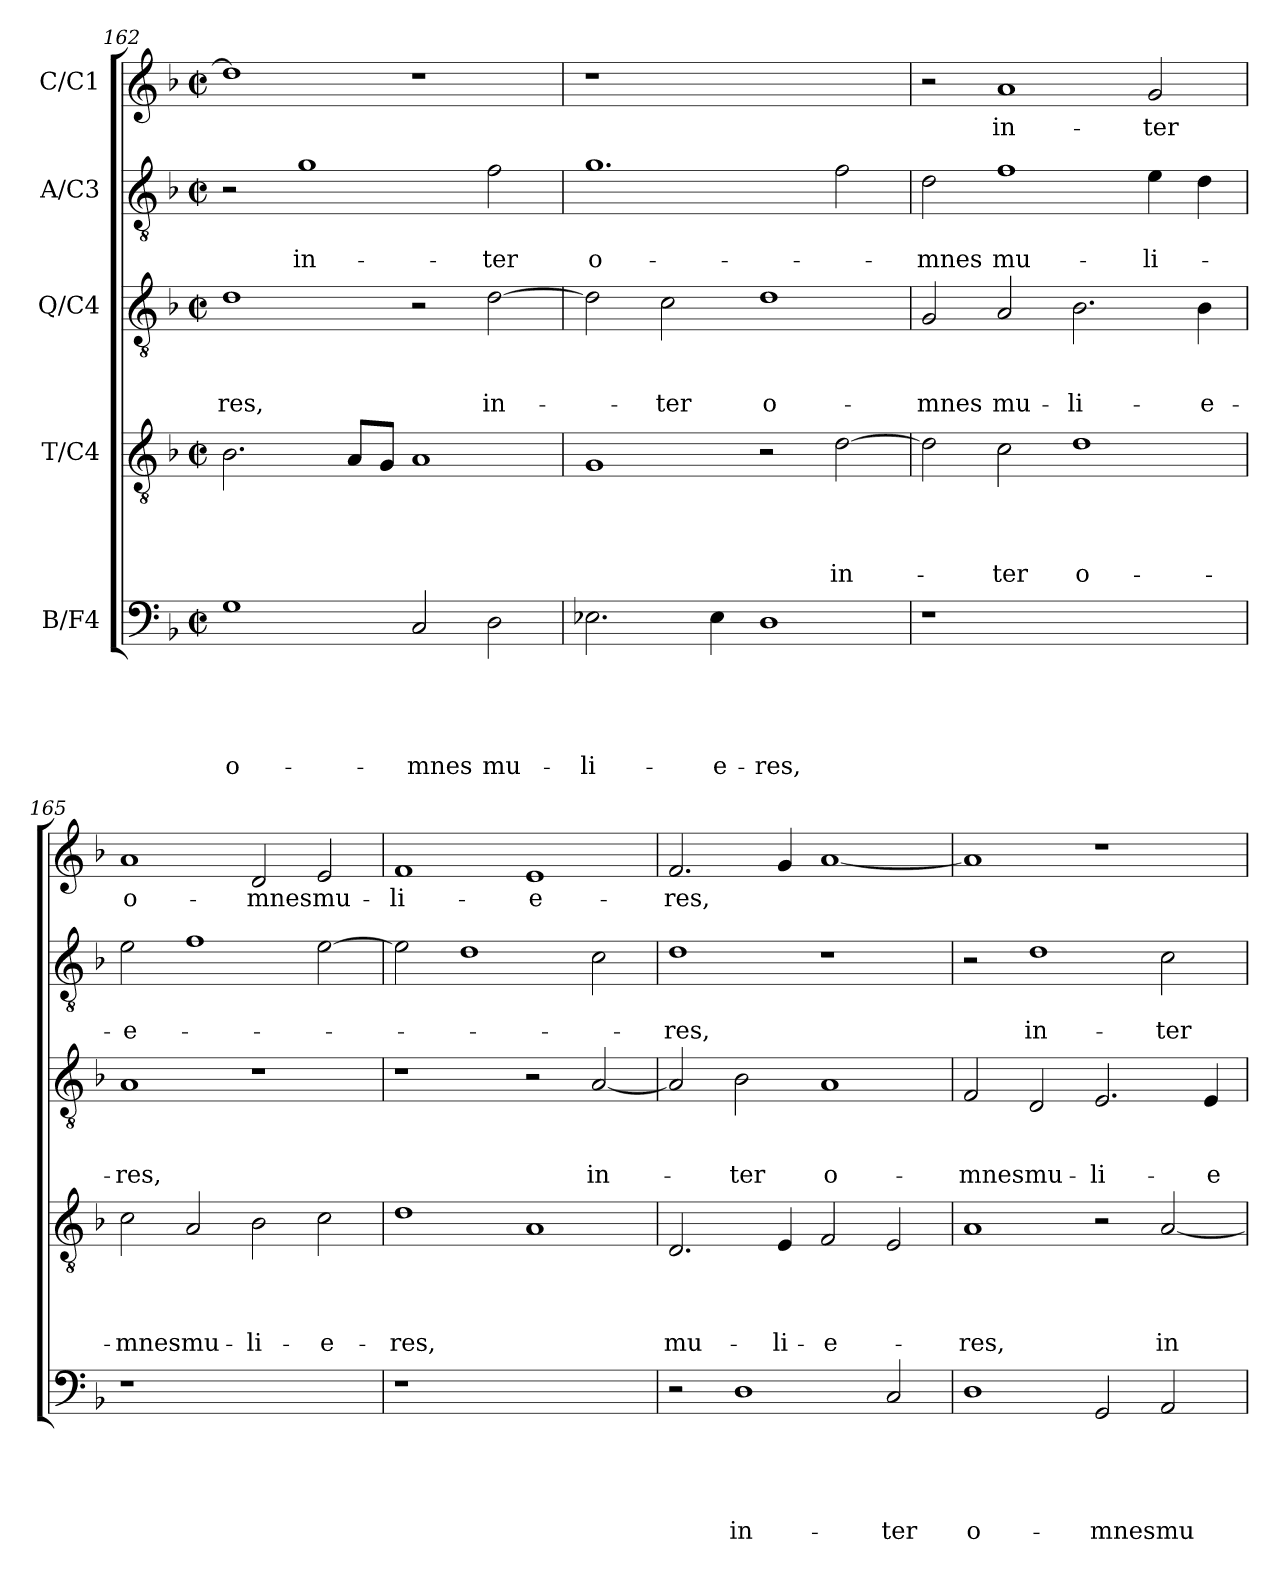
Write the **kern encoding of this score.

**kern	**text	**text	**text	**text	**text	**kern	**text	**text	**text	**text	**kern	**text	**text	**text	**kern	**text	**text	**kern	**text
*part5	*part5	*part5	*part5	*part5	*part5	*part4	*part4	*part4	*part4	*part4	*part3	*part3	*part3	*part3	*part2	*part2	*part2	*part1	*part1
*staff5	*staff5	*staff5	*staff5	*staff5	*staff5	*staff4	*staff4	*staff4	*staff4	*staff4	*staff3	*staff3	*staff3	*staff3	*staff2	*staff2	*staff2	*staff1	*staff1
*I"B/F4	*	*	*	*	*	*I"T/C4	*	*	*	*	*I"Q/C4	*	*	*	*I"A/C3	*	*	*I"C/C1	*
*clefF4	*	*	*	*	*	*clefGv2	*	*	*	*	*clefGv2	*	*	*	*clefGv2	*	*	*clefG2	*
*k[b-]	*	*	*	*	*	*k[b-]	*	*	*	*	*k[b-]	*	*	*	*k[b-]	*	*	*k[b-]	*
*F:	*	*	*	*	*	*F:	*	*	*	*	*F:	*	*	*	*F:	*	*	*F:	*
*M2/2	*	*	*	*	*	*M2/2	*	*	*	*	*M2/2	*	*	*	*M2/2	*	*	*M2/2	*
*met(c|)	*	*	*	*	*	*met(c|)	*	*	*	*	*met(c|)	*	*	*	*met(c|)	*	*	*met(c|)	*
=162	=162	=162	=162	=162	=162	=162	=162	=162	=162	=162	=162	=162	=162	=162	=162	=162	=162	=162	=162
!	!	!	!	!	!LO:LY:b	!	!	!	!	!	!	!	!	!LO:LY:b	!	!	!	!	!
1G	.	.	.	.	o-	2.B-\	.	.	.	.	1d	.	.	-res,	2r	.	.	1dd]	.
!	!	!	!	!	!	!	!	!	!	!	!	!	!	!	!	!	!LO:LY:b	!	!
.	.	.	.	.	.	.	.	.	.	.	.	.	.	.	1g	.	in-	.	.
.	.	.	.	.	.	8A/L	.	.	.	.	.	.	.	.	.	.	.	.	.
.	.	.	.	.	.	8G/J	.	.	.	.	.	.	.	.	.	.	.	.	.
!	!	!	!	!	!LO:LY:b	!	!	!	!	!	!	!	!	!	!	!	!	!	!
2C/	.	.	.	.	-mnes	1A	.	.	.	.	2r	.	.	.	.	.	.	1r	.
!	!	!	!	!	!LO:LY:b	!	!	!	!	!	!	!	!	!LO:LY:b	!	!	!LO:LY:b	!	!
2D\	.	.	.	.	mu-	.	.	.	.	.	[2d\	.	.	in-	2f\	.	-ter	.	.
=163	=163	=163	=163	=163	=163	=163	=163	=163	=163	=163	=163	=163	=163	=163	=163	=163	=163	=163	=163
!	!	!	!	!	!LO:LY:b	!	!	!	!	!	!	!	!	!	!	!	!LO:LY:b	!	!
2.E-X\	.	.	.	.	-li-	1G	.	.	.	.	2d\]	.	.	.	1.g	.	o-	1r	.
!	!	!	!	!	!	!	!	!	!	!	!	!	!	!LO:LY:b	!	!	!	!	!
.	.	.	.	.	.	.	.	.	.	.	2c\	.	.	-ter	.	.	.	.	.
!	!	!	!	!	!LO:LY:b	!	!	!	!	!	!	!	!	!	!	!	!	!	!
4E-\	.	.	.	.	-e-	.	.	.	.	.	.	.	.	.	.	.	.	.	.
!	!	!	!	!	!LO:LY:b	!	!	!	!	!	!	!	!	!LO:LY:b	!	!	!	!	!
1D	.	.	.	.	-res,	2r	.	.	.	.	1d	.	.	o-	.	.	.	1ryy	.
!	!	!	!	!	!	!	!	!	!	!LO:LY:b	!	!	!	!	!	!	!	!	!
.	.	.	.	.	.	[2d\	.	.	.	in-	.	.	.	.	2f\	.	.	.	.
=164	=164	=164	=164	=164	=164	=164	=164	=164	=164	=164	=164	=164	=164	=164	=164	=164	=164	=164	=164
!	!	!	!	!	!	!	!	!	!	!	!	!	!	!LO:LY:b	!	!	!LO:LY:b	!	!
1r	.	.	.	.	.	2d\]	.	.	.	.	2G/	.	.	-mnes	2d\	.	-mnes	2r	.
!	!	!	!	!	!	!	!	!	!	!LO:LY:b	!	!	!	!LO:LY:b	!	!	!LO:LY:b	!	!LO:LY:b
.	.	.	.	.	.	2c\	.	.	.	-ter	2A/	.	.	mu-	1f	.	mu-	1a	in-
!	!	!	!	!	!	!	!	!	!	!LO:LY:b	!	!	!	!LO:LY:b	!	!	!	!	!
1ryy	.	.	.	.	.	1d	.	.	.	o-	2.B-\	.	.	-li-	.	.	.	.	.
!	!	!	!	!	!	!	!	!	!	!	!	!	!	!	!	!	!LO:LY:b	!	!LO:LY:b
.	.	.	.	.	.	.	.	.	.	.	.	.	.	.	4e\	.	-li-	2g/	-ter
!	!	!	!	!	!	!	!	!	!	!	!	!	!	!LO:LY:b	!	!	!	!	!
.	.	.	.	.	.	.	.	.	.	.	4B-\	.	.	-e-	4d\	.	.	.	.
=165	=165	=165	=165	=165	=165	=165	=165	=165	=165	=165	=165	=165	=165	=165	=165	=165	=165	=165	=165
!	!	!	!	!	!	!	!	!	!	!LO:LY:b	!	!	!	!LO:LY:b	!	!	!LO:LY:b	!	!LO:LY:b
1r	.	.	.	.	.	2c\	.	.	.	-mnes	1A	.	.	-res,	2e\	.	-e-	1a	o-
!	!	!	!	!	!	!	!	!	!	!LO:LY:b	!	!	!	!	!	!	!	!	!
.	.	.	.	.	.	2A/	.	.	.	mu-	.	.	.	.	1f	.	.	.	.
!	!	!	!	!	!	!	!	!	!	!LO:LY:b	!	!	!	!	!	!	!	!	!LO:LY:b
1ryy	.	.	.	.	.	2B-\	.	.	.	-li-	1r	.	.	.	.	.	.	2d/	-mnes
!	!	!	!	!	!	!	!	!	!	!LO:LY:b	!	!	!	!	!	!	!	!	!LO:LY:b
.	.	.	.	.	.	2c\	.	.	.	-e-	.	.	.	.	[2e\	.	.	2e/	mu-
=166	=166	=166	=166	=166	=166	=166	=166	=166	=166	=166	=166	=166	=166	=166	=166	=166	=166	=166	=166
!	!	!	!	!	!	!	!	!	!	!LO:LY:b	!	!	!	!	!	!	!	!	!LO:LY:b
1r	.	.	.	.	.	1d	.	.	.	-res,	1r	.	.	.	2e\]	.	.	1f	-li-
.	.	.	.	.	.	.	.	.	.	.	.	.	.	.	1d	.	.	.	.
!	!	!	!	!	!	!	!	!	!	!	!	!	!	!	!	!	!	!	!LO:LY:b
1ryy	.	.	.	.	.	1A	.	.	.	.	2r	.	.	.	.	.	.	1e	-e-
!	!	!	!	!	!	!	!	!	!	!	!	!	!	!LO:LY:b	!	!	!	!	!
.	.	.	.	.	.	.	.	.	.	.	[2A/	.	.	in-	2c\	.	.	.	.
!!LO:LB:g=z
=167	=167	=167	=167	=167	=167	=167	=167	=167	=167	=167	=167	=167	=167	=167	=167	=167	=167	=167	=167
!	!	!	!	!	!	!	!	!	!	!LO:LY:b	!	!	!	!	!	!	!LO:LY:b	!	!LO:LY:b
2r	.	.	.	.	.	2.D/	.	.	.	mu-	2A/]	.	.	.	1d	.	-res,	2.f/	-res,
!	!	!	!	!	!LO:LY:b	!	!	!	!	!	!	!	!	!LO:LY:b	!	!	!	!	!
1D	.	.	.	.	in-	.	.	.	.	.	2B-\	.	.	-ter	.	.	.	.	.
!	!	!	!	!	!	!	!	!	!	!LO:LY:b	!	!	!	!	!	!	!	!	!
.	.	.	.	.	.	4E/	.	.	.	-li-	.	.	.	.	.	.	.	4g/	.
!	!	!	!	!	!	!	!	!	!	!LO:LY:b	!	!	!	!LO:LY:b	!	!	!	!	!
.	.	.	.	.	.	2F/	.	.	.	-e-	1A	.	.	o-	1r	.	.	[1a	.
!	!	!	!	!	!LO:LY:b	!	!	!	!	!	!	!	!	!	!	!	!	!	!
2C/	.	.	.	.	-ter	2E/	.	.	.	.	.	.	.	.	.	.	.	.	.
=168	=168	=168	=168	=168	=168	=168	=168	=168	=168	=168	=168	=168	=168	=168	=168	=168	=168	=168	=168
!	!	!	!	!	!LO:LY:b	!	!	!	!	!LO:LY:b	!	!	!	!LO:LY:b	!	!	!	!	!
1D	.	.	.	.	o-	1A	.	.	.	-res,	2F/	.	.	-mnes	2r	.	.	1a]	.
!	!	!	!	!	!	!	!	!	!	!	!	!	!	!LO:LY:b	!	!	!LO:LY:b	!	!
.	.	.	.	.	.	.	.	.	.	.	2D/	.	.	mu-	1d	.	in-	.	.
!	!	!	!	!	!LO:LY:b	!	!	!	!	!	!	!	!	!LO:LY:b	!	!	!	!	!
2GG/	.	.	.	.	-mnes	2r	.	.	.	.	2.E/	.	.	-li-	.	.	.	1r	.
!	!	!	!	!	!LO:LY:b	!	!	!	!	!LO:LY:b	!	!	!	!	!	!	!LO:LY:b	!	!
2AA/	.	.	.	.	mu-	[2A/	.	.	.	in-	.	.	.	.	2c\	.	-ter	.	.
!	!	!	!	!	!	!	!	!	!	!	!	!	!	!LO:LY:b	!	!	!	!	!
.	.	.	.	.	.	.	.	.	.	.	4E/	.	.	-e-	.	.	.	.	.
=	=	=	=	=	=	=	=	=	=	=	=	=	=	=	=	=	=	=	=
*-	*-	*-	*-	*-	*-	*-	*-	*-	*-	*-	*-	*-	*-	*-	*-	*-	*-	*-	*-
